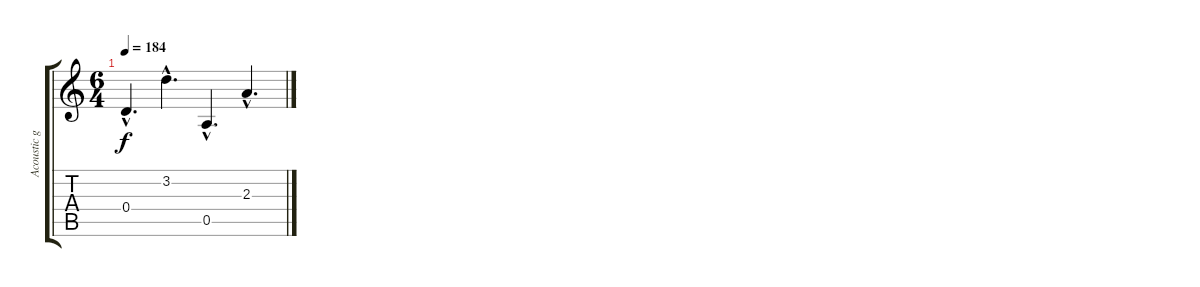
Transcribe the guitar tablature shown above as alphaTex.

\track ("Acoustic guitar" "Acoustic g") {instrument acousticguitarsteel}
\staff {score tabs}
\tuning (E4 B3 G3 D3 A2 E2) {hide}
\ts (6 4)
\tempo 184
\clef g2
\ks c
0.4{hac}.4{d dy f} 3.2{hac}.4{d} 0.5{hac}.4{d} 2.3{hac}.4{d}
